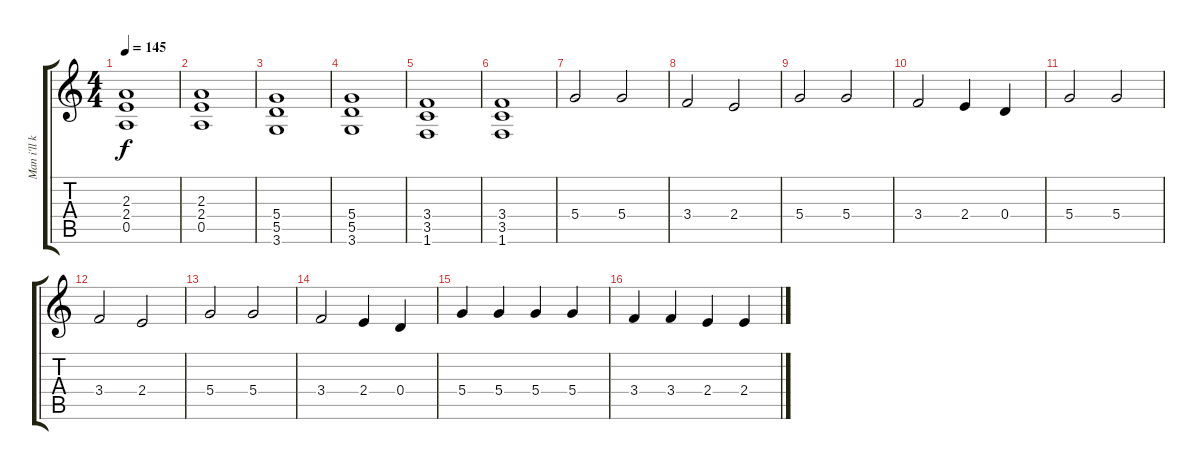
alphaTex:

\track ("Man i'll kiiiiill you!" "Man i'll k") {instrument distortionguitar}
\staff {score tabs}
\tuning (E4 B3 G3 D3 A2 E2) {hide}
\ts (4 4)
\tempo 145
\clef g2
\ks c
(2.3 2.4 0.5).1{dy f} |
(2.3 2.4 0.5).1 |
(5.4 5.5 3.6).1 |
(5.4 5.5 3.6).1 |
(3.4 3.5 1.6).1 |
(3.4 3.5 1.6).1 |
5.4.2 5.4.2 |
3.4.2 2.4.2 |
5.4.2 5.4.2 |
3.4.2 2.4.4 0.4.4 |
5.4.2 5.4.2 |
3.4.2 2.4.2 |
5.4.2 5.4.2 |
3.4.2 2.4.4 0.4.4 |
5.4.4 5.4.4 5.4.4 5.4.4 |
3.4.4 3.4.4 2.4.4 2.4.4
